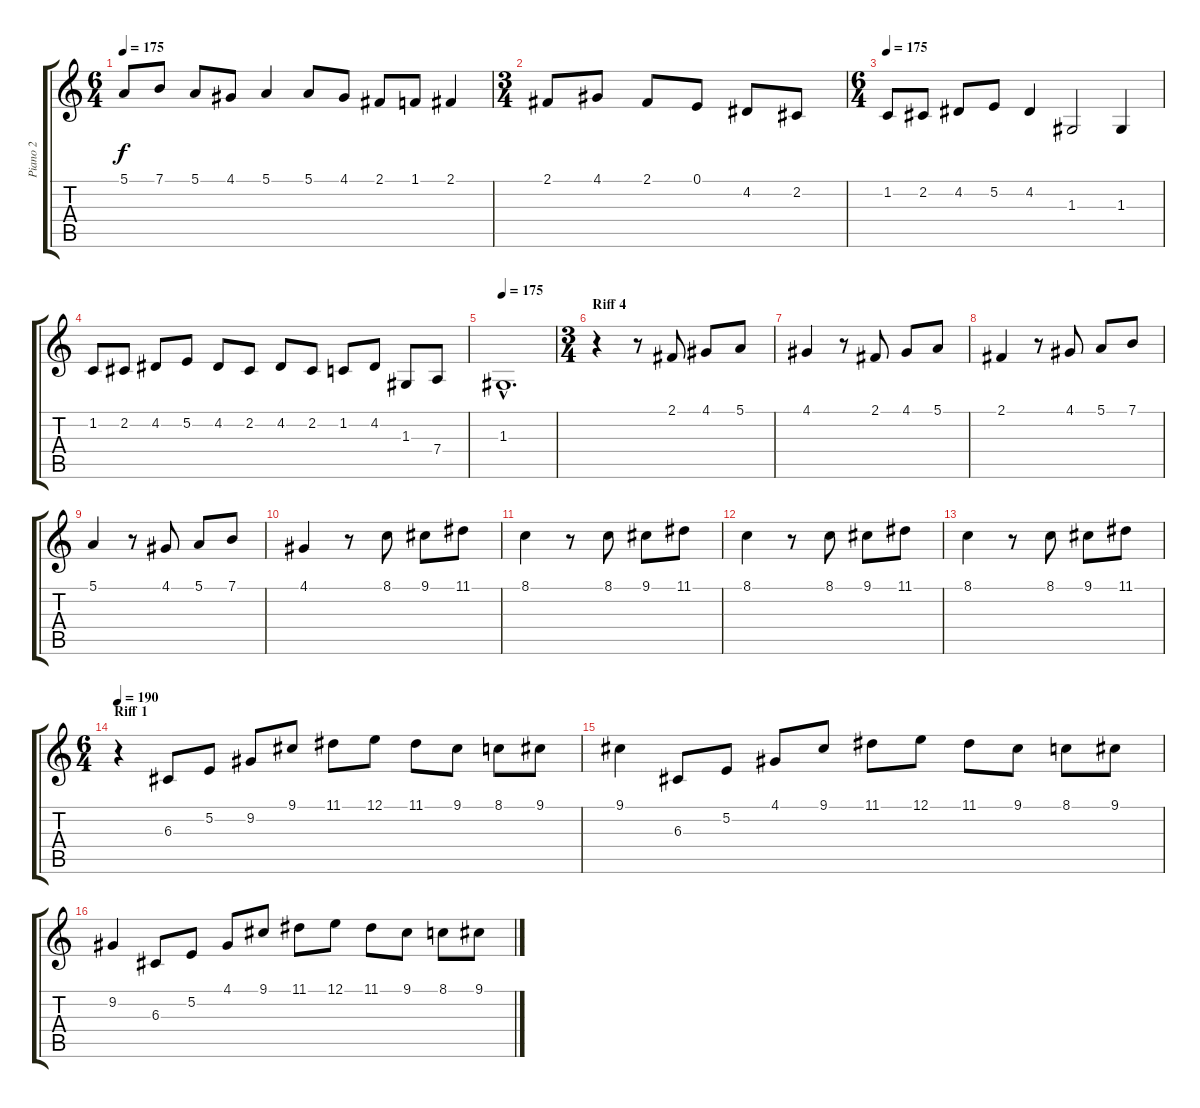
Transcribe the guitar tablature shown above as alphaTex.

\track ("Piano 2" "Piano 2") {instrument pad1newage}
\staff {score tabs}
\tuning (E4 B3 G3 D3 A2 E2) {hide}
\ts (6 4)
\tempo 175
\clef g2
\ks c
5.1.8{dy f} 7.1.8 5.1.8 4.1.8 5.1.4 5.1.8 4.1.8 2.1.8 1.1.8 2.1.4 |
\ts (3 4)
2.1.8 4.1.8 2.1.8 0.1.8 4.2.8 2.2.8 |
\ts (6 4)
\tempo 175
1.2.8 2.2.8 4.2.8 5.2.8 4.2.4 1.3.2 1.3.4 |
1.2.8 2.2.8 4.2.8 5.2.8 4.2.8 2.2.8 4.2.8 2.2.8 1.2.8 4.2.8 1.3.8 7.4.8 |
\tempo 175
1.3{hac}.1{d} |
\ts (3 4)
\section ("" "Riff 4")
r.4 r.8 2.1.8 4.1.8 5.1.8 |
4.1.4 r.8 2.1.8 4.1.8 5.1.8 |
2.1.4 r.8 4.1.8 5.1.8 7.1.8 |
5.1.4 r.8 4.1.8 5.1.8 7.1.8 |
4.1.4 r.8 8.1.8 9.1.8 11.1.8 |
8.1.4 r.8 8.1.8 9.1.8 11.1.8 |
8.1.4 r.8 8.1.8 9.1.8 11.1.8 |
8.1.4 r.8 8.1.8 9.1.8 11.1.8 |
\ts (6 4)
\section ("" "Riff 1")
\tempo 190
r.4 6.3.8 5.2.8 9.2.8 9.1.8 11.1.8 12.1.8 11.1.8 9.1.8 8.1.8 9.1.8 |
9.1.4 6.3.8 5.2.8 4.1.8 9.1.8 11.1.8 12.1.8 11.1.8 9.1.8 8.1.8 9.1.8 |
9.2.4 6.3.8 5.2.8 4.1.8 9.1.8 11.1.8 12.1.8 11.1.8 9.1.8 8.1.8 9.1.8
